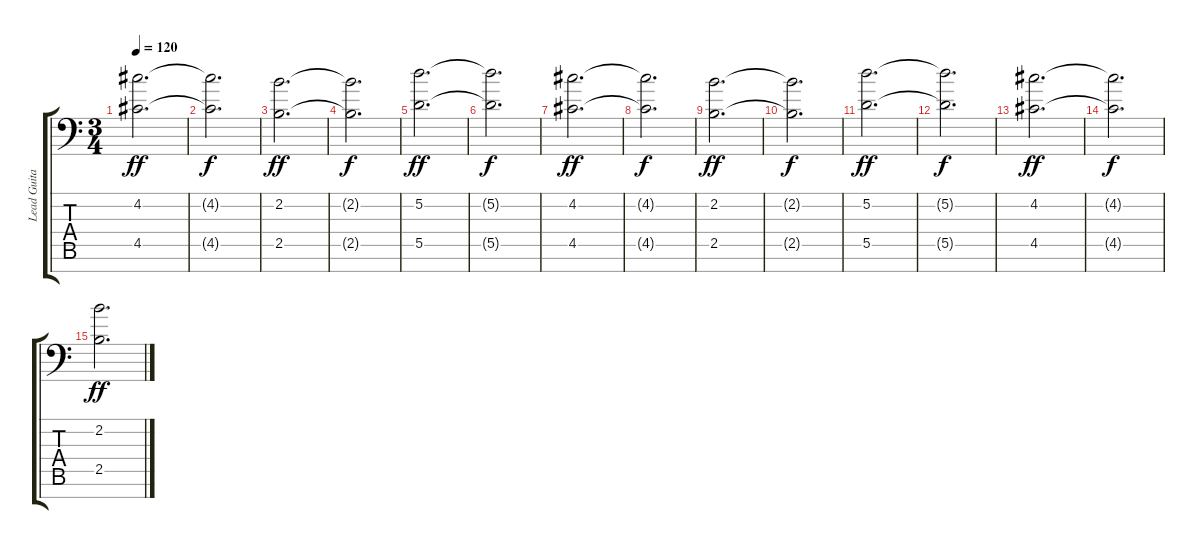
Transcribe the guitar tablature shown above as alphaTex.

\track ("Lead Guitar #2" "Lead Guita") {instrument distortionguitar}
\staff {score tabs}
\tuning (D4 A3 E3 D3 A2 E2 A1) {hide}
\ts (3 4)
\tempo 120
\clef f4
\ks c
(4.2 4.5).2{d dy ff} |
(4.2{t} 4.5{t}).2{d dy f} |
(2.2 2.5).2{d dy ff} |
(2.2{t} 2.5{t}).2{d dy f} |
(5.2 5.5).2{d dy ff volume 5} |
(5.2{t} 5.5{t}).2{d dy f} |
(4.2 4.5).2{d dy ff} |
(4.2{t} 4.5{t}).2{d dy f} |
(2.2 2.5).2{d dy ff} |
(2.2{t} 2.5{t}).2{d dy f volume 3} |
(5.2 5.5).2{d dy ff} |
(5.2{t} 5.5{t}).2{d dy f} |
(4.2 4.5).2{d dy ff} |
(4.2{t} 4.5{t}).2{d dy f} |
(2.2 2.5).2{d dy ff}
